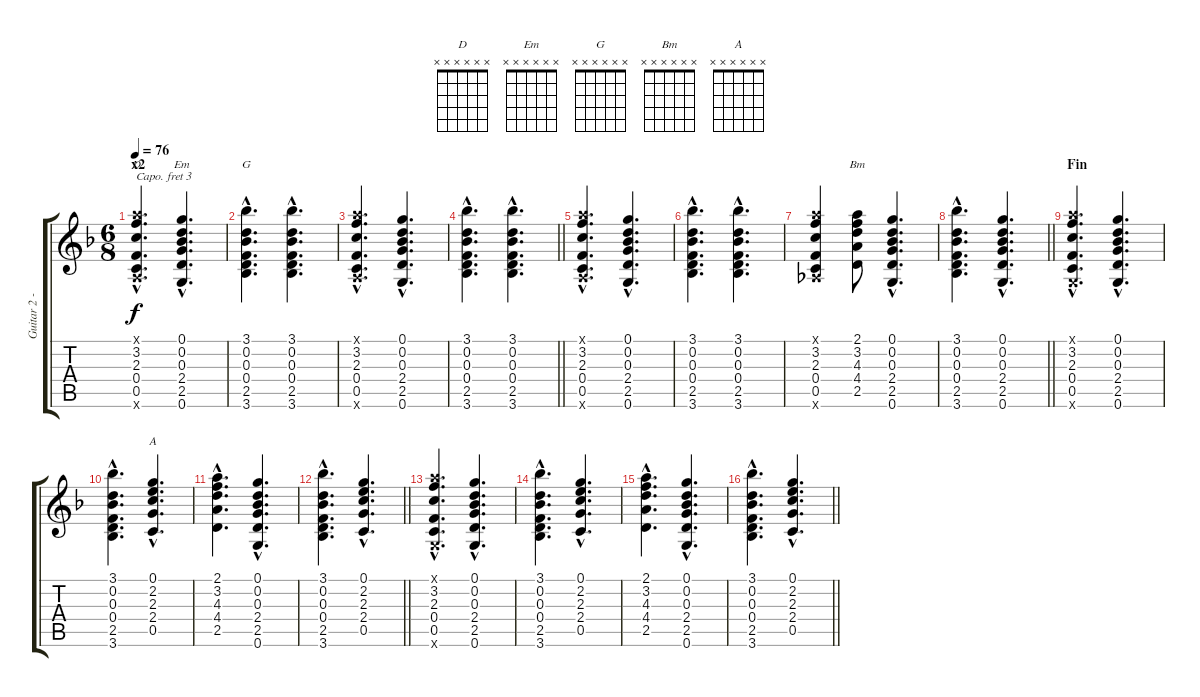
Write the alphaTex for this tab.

\track ("Guitar 2 - Chords (capo 3)" "Guitar 2 -") {instrument acousticguitarnylon}
\staff {score tabs}
\capo 3
\tuning (E4 B3 G3 D3 A2 E2) {hide}
\chord ("D" x x x x x x)
\chord ("Em" x x x x x x)
\chord ("G" x x x x x x)
\chord ("Bm" x x x x x x)
\chord ("A" x x x x x x)
\ts (6 8)
\section ("" "x2")
\tempo 76
\clef g2
\ks f
(2.1{hac x} 3.2{hac} 2.3{hac} 0.4{hac} 0.5{hac} 2.6{hac x}).4{d ch "D" dy f volume 10 instrument acousticguitarnylon} (0.1{hac} 0.2{hac} 0.3{hac} 2.4{hac} 2.5{hac} 0.6{hac}).4{d ch "Em"} |
(3.1{hac} 0.2{hac} 0.3{hac} 0.4{hac} 2.5{hac} 3.6{hac}).4{d ch "G"} (3.1{hac} 0.2{hac} 0.3{hac} 0.4{hac} 2.5{hac} 3.6{hac}).4{d} |
(2.1{hac x} 3.2{hac} 2.3{hac} 0.4{hac} 0.5{hac} 2.6{hac x}).4{d} (0.1{hac} 0.2{hac} 0.3{hac} 2.4{hac} 2.5{hac} 0.6{hac}).4{d} |
\barLineRight lightlight
(3.1{hac} 0.2{hac} 0.3{hac} 0.4{hac} 2.5{hac} 3.6{hac}).4{d} (3.1{hac} 0.2{hac} 0.3{hac} 0.4{hac} 2.5{hac} 3.6{hac}).4{d} |
(2.1{hac x} 3.2{hac} 2.3{hac} 0.4{hac} 0.5{hac} 2.6{hac x}).4{d} (0.1{hac} 0.2{hac} 0.3{hac} 2.4{hac} 2.5{hac} 0.6{hac}).4{d} |
(3.1{hac} 0.2{hac} 0.3{hac} 0.4{hac} 2.5{hac} 3.6{hac}).4{d} (3.1{hac} 0.2{hac} 0.3{hac} 0.4{hac} 2.5{hac} 3.6{hac}).4{d} |
(2.1{x} 3.2 2.3 0.4 0.5 1.6{x}).4 (2.1 3.2 4.3 4.4 2.5).8{ch "Bm"} (0.1{hac} 0.2{hac} 0.3{hac} 2.4{hac} 2.5{hac} 0.6{hac}).4{d} |
\barLineRight lightlight
(3.1{hac} 0.2{hac} 0.3{hac} 0.4{hac} 2.5{hac} 3.6{hac}).4{d} (0.1{hac} 0.2{hac} 0.3{hac} 2.4{hac} 2.5{hac} 0.6{hac}).4{d} |
\section ("" "Fin")
(2.1{hac x} 3.2{hac} 2.3{hac} 0.4{hac} 0.5{hac} 0.6{hac x}).4{d} (0.1{hac} 0.2{hac} 0.3{hac} 2.4{hac} 2.5{hac} 0.6{hac}).4{d} |
(3.1{hac} 0.2{hac} 0.3{hac} 0.4{hac} 2.5{hac} 3.6{hac}).4{d} (0.1{hac} 2.2{hac} 2.3{hac} 2.4{hac} 0.5{hac}).4{d ch "A"} |
(2.1{hac} 3.2{hac} 4.3{hac} 4.4{hac} 2.5{hac}).4{d} (0.1{hac} 0.2{hac} 0.3{hac} 2.4{hac} 2.5{hac} 0.6{hac}).4{d} |
\barLineRight lightlight
(3.1{hac} 0.2{hac} 0.3{hac} 0.4{hac} 2.5{hac} 3.6{hac}).4{d} (0.1{hac} 2.2{hac} 2.3{hac} 2.4{hac} 0.5{hac}).4{d} |
(2.1{hac x} 3.2{hac} 2.3{hac} 0.4{hac} 0.5{hac} 0.6{hac x}).4{d} (0.1{hac} 0.2{hac} 0.3{hac} 2.4{hac} 2.5{hac} 0.6{hac}).4{d} |
(3.1{hac} 0.2{hac} 0.3{hac} 0.4{hac} 2.5{hac} 3.6{hac}).4{d} (0.1{hac} 2.2{hac} 2.3{hac} 2.4{hac} 0.5{hac}).4{d} |
(2.1{hac} 3.2{hac} 4.3{hac} 4.4{hac} 2.5{hac}).4{d} (0.1{hac} 0.2{hac} 0.3{hac} 2.4{hac} 2.5{hac} 0.6{hac}).4{d} |
\barLineRight lightlight
(3.1{hac} 0.2{hac} 0.3{hac} 0.4{hac} 2.5{hac} 3.6{hac}).4{d} (0.1{hac} 2.2{hac} 2.3{hac} 2.4{hac} 0.5{hac}).4{d}
